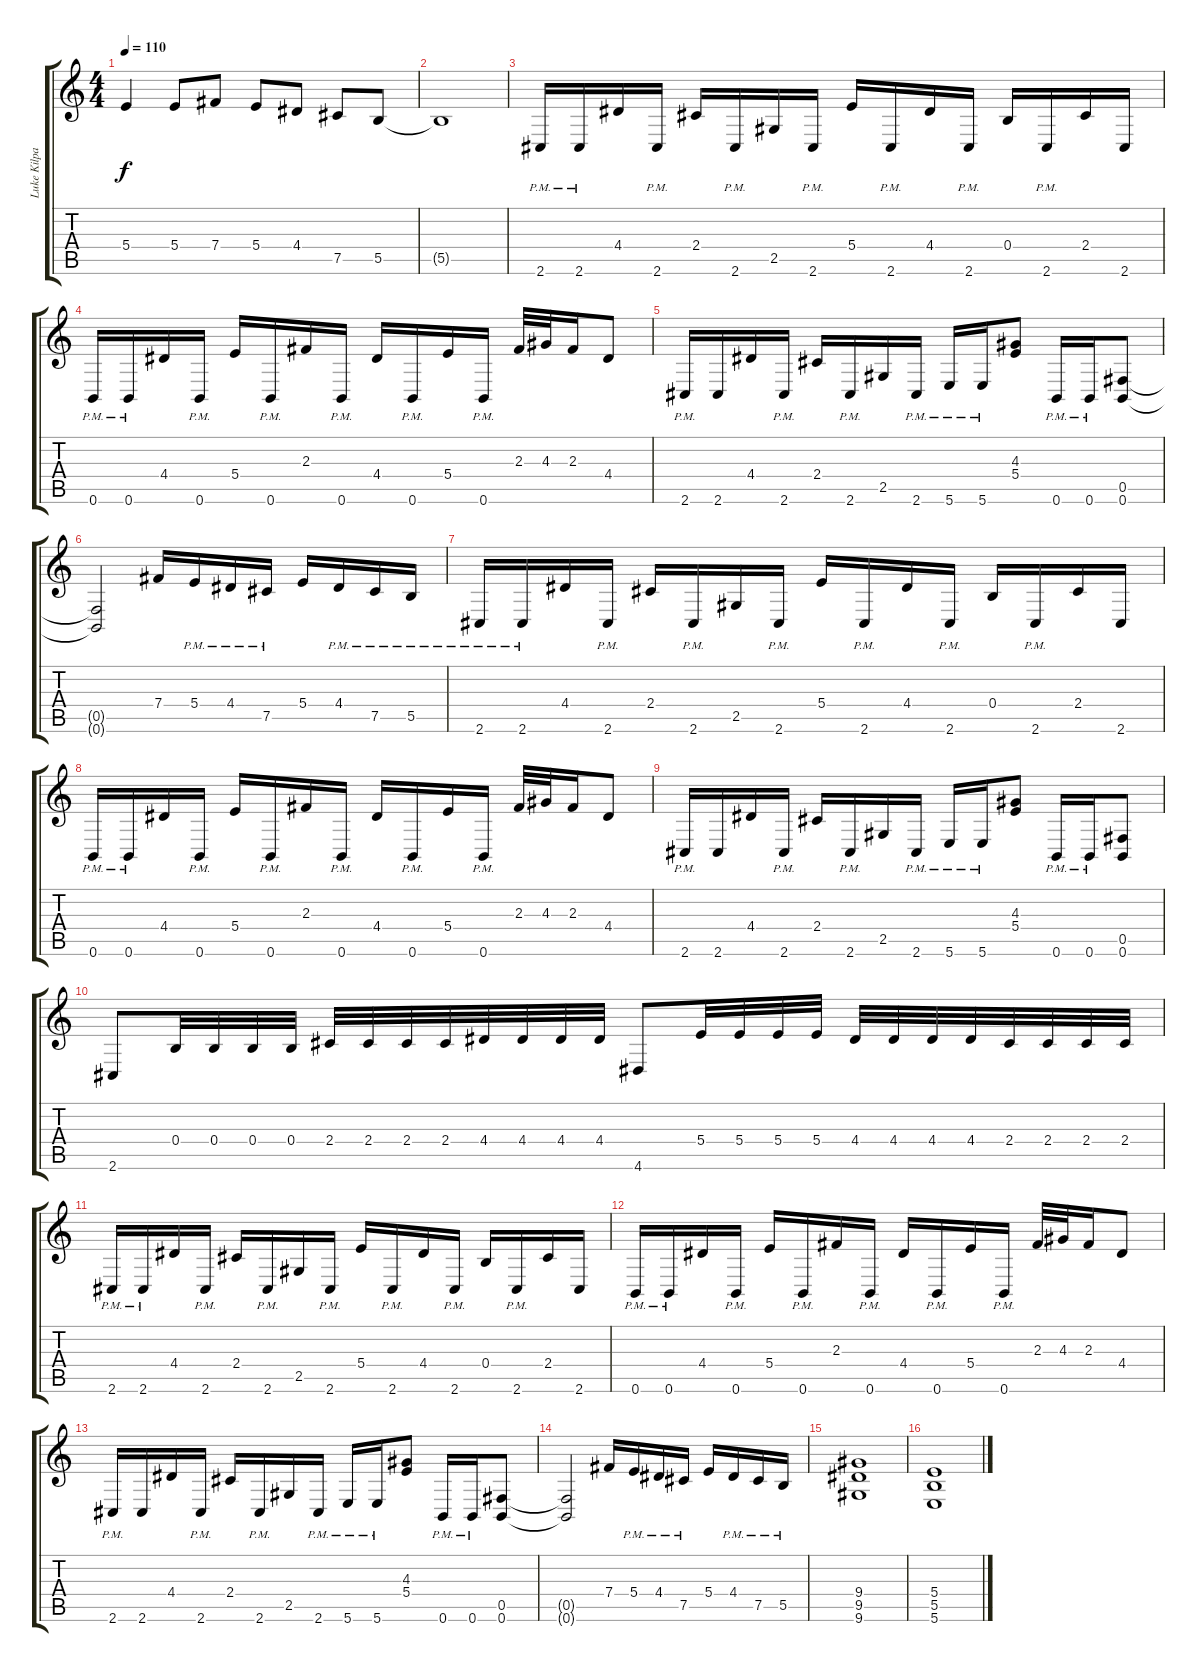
\track ("Luke Kilpatrick" "Luke Kilpa") {instrument distortionguitar}
\staff {score tabs}
\tuning (Db4 Ab3 E3 B2 Gb2 B1) {hide}
\ts (4 4)
\tempo 110
\clef g2
\ks c
5.4.4{dy f} 5.4.8 7.4.8 5.4.8 4.4.8 7.5.8 5.5.8 |
5.5{t}.1 |
2.6{pm}.16 2.6{pm}.16 4.4.16 2.6{pm}.16 2.4.16 2.6{pm}.16 2.5.16 2.6{pm}.16 5.4.16 2.6{pm}.16 4.4.16 2.6{pm}.16 0.4.16 2.6{pm}.16 2.4.16 2.6.16 |
0.6{pm}.16 0.6{pm}.16 4.4.16 0.6{pm}.16 5.4.16 0.6{pm}.16 2.3.16 0.6{pm}.16 4.4.16 0.6{pm}.16 5.4.16 0.6{pm}.16 2.3.32 4.3.32 2.3.16 4.4.8 |
2.6{pm}.16 2.6.16 4.4.16 2.6{pm}.16 2.4.16 2.6{pm}.16 2.5.16 2.6{pm}.16 5.6{pm}.16 5.6{pm}.16 (4.3 5.4).8 0.6{pm}.16 0.6{pm}.16 (0.5 0.6).8 |
(0.5{t} 0.6{t}).2 7.4.16 5.4{pm}.16 4.4{pm}.16 7.5{pm}.16 5.4.16 4.4{pm}.16 7.5{pm}.16 5.5{pm}.16 |
2.6{pm}.16 2.6{pm}.16 4.4.16 2.6{pm}.16 2.4.16 2.6{pm}.16 2.5.16 2.6{pm}.16 5.4.16 2.6{pm}.16 4.4.16 2.6{pm}.16 0.4.16 2.6{pm}.16 2.4.16 2.6.16 |
0.6{pm}.16 0.6{pm}.16 4.4.16 0.6{pm}.16 5.4.16 0.6{pm}.16 2.3.16 0.6{pm}.16 4.4.16 0.6{pm}.16 5.4.16 0.6{pm}.16 2.3.32 4.3.32 2.3.16 4.4.8 |
2.6{pm}.16 2.6.16 4.4.16 2.6{pm}.16 2.4.16 2.6{pm}.16 2.5.16 2.6{pm}.16 5.6{pm}.16 5.6{pm}.16 (4.3 5.4).8 0.6{pm}.16 0.6{pm}.16 (0.5 0.6).8 |
2.6.8 0.4.32 0.4.32 0.4.32 0.4.32 2.4.32 2.4.32 2.4.32 2.4.32 4.4.32 4.4.32 4.4.32 4.4.32 4.6.8 5.4.32 5.4.32 5.4.32 5.4.32 4.4.32 4.4.32 4.4.32 4.4.32 2.4.32 2.4.32 2.4.32 2.4.32 |
2.6{pm}.16 2.6{pm}.16 4.4.16 2.6{pm}.16 2.4.16 2.6{pm}.16 2.5.16 2.6{pm}.16 5.4.16 2.6{pm}.16 4.4.16 2.6{pm}.16 0.4.16 2.6{pm}.16 2.4.16 2.6.16 |
0.6{pm}.16 0.6{pm}.16 4.4.16 0.6{pm}.16 5.4.16 0.6{pm}.16 2.3.16 0.6{pm}.16 4.4.16 0.6{pm}.16 5.4.16 0.6{pm}.16 2.3.32 4.3.32 2.3.16 4.4.8 |
2.6{pm}.16 2.6.16 4.4.16 2.6{pm}.16 2.4.16 2.6{pm}.16 2.5.16 2.6{pm}.16 5.6{pm}.16 5.6{pm}.16 (4.3 5.4).8 0.6{pm}.16 0.6{pm}.16 (0.5 0.6).8 |
(0.5{t} 0.6{t}).2 7.4.16 5.4{pm}.16 4.4{pm}.16 7.5{pm}.16 5.4.16 4.4{pm}.16 7.5{pm}.16 5.5{pm}.16 |
(9.4 9.5 9.6).1 |
(5.4 5.5 5.6).1
